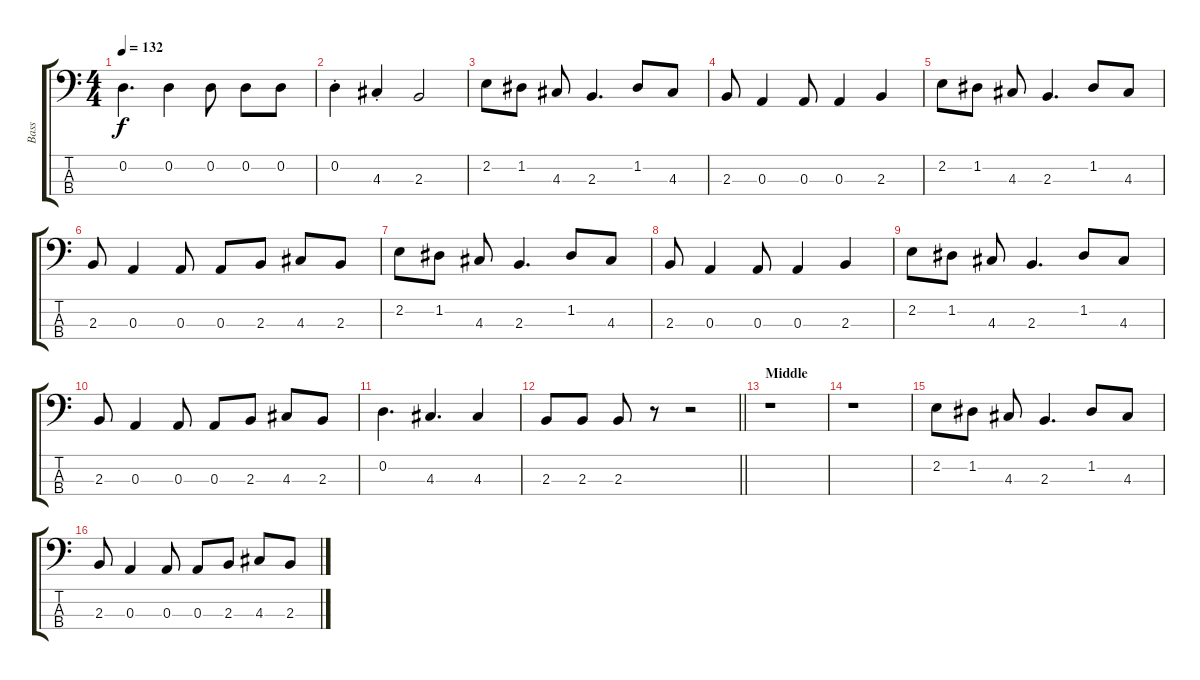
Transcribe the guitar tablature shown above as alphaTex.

\track ("Bass" "Bass") {instrument electricbassfinger}
\staff {score tabs}
\tuning (G2 D2 A1 E1) {hide}
\ts (4 4)
\tempo 132
\clef f4
\ks c
0.2.4{d dy f} 0.2.4 0.2.8 0.2.8 0.2.8 |
0.2{st}.4 4.3{st}.4 2.3.2 |
2.2.8 1.2.8 4.3.8 2.3.4{d} 1.2.8 4.3.8 |
2.3.8 0.3.4 0.3.8 0.3.4 2.3.4 |
2.2.8 1.2.8 4.3.8 2.3.4{d} 1.2.8 4.3.8 |
2.3.8 0.3.4 0.3.8 0.3.8 2.3.8 4.3.8 2.3.8 |
2.2.8 1.2.8 4.3.8 2.3.4{d} 1.2.8 4.3.8 |
2.3.8 0.3.4 0.3.8 0.3.4 2.3.4 |
2.2.8 1.2.8 4.3.8 2.3.4{d} 1.2.8 4.3.8 |
2.3.8 0.3.4 0.3.8 0.3.8 2.3.8 4.3.8 2.3.8 |
0.2.4{d} 4.3.4{d} 4.3.4 |
\barLineRight lightlight
2.3.8 2.3.8 2.3.8 r.8 r.2 |
\section ("" "Middle")
r.1 |
r.1 |
2.2.8 1.2.8 4.3.8 2.3.4{d} 1.2.8 4.3.8 |
2.3.8 0.3.4 0.3.8 0.3.8 2.3.8 4.3.8 2.3.8
